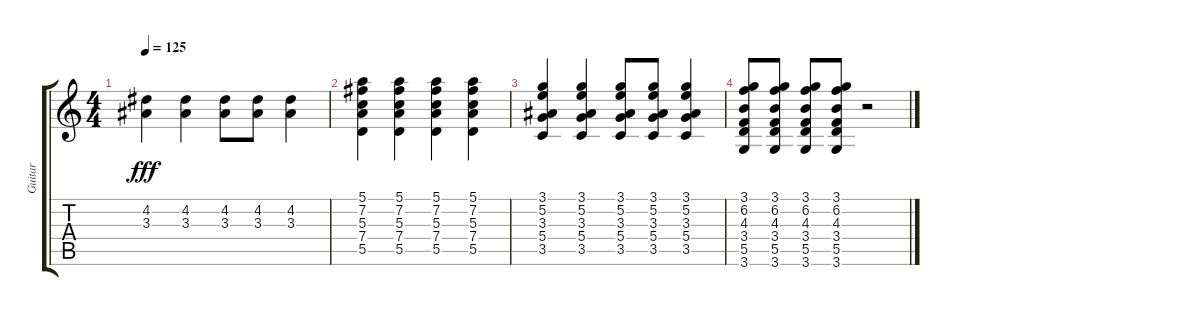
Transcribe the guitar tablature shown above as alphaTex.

\track ("Guitar" "Guitar") {instrument electricguitarclean}
\staff {score tabs}
\tuning (E4 B3 G3 D3 A2 E2) {hide}
\ts (4 4)
\tempo 125
\clef g2
\ks c
(4.2 3.3).4{dy fff} (4.2 3.3).4 (4.2 3.3).8 (4.2 3.3).8 (4.2 3.3).4 |
(5.1 7.2 5.3 7.4 5.5).4 (5.1 7.2 5.3 7.4 5.5).4 (5.1 7.2 5.3 7.4 5.5).4 (5.1 7.2 5.3 7.4 5.5).4 |
(3.1 5.2 3.3 5.4 3.5).4 (3.1 5.2 3.3 5.4 3.5).4 (3.1 5.2 3.3 5.4 3.5).8 (3.1 5.2 3.3 5.4 3.5).8 (3.1 5.2 3.3 5.4 3.5).4 |
(3.1 6.2 4.3 3.4 5.5 3.6).8 (3.1 6.2 4.3 3.4 5.5 3.6).8 (3.1 6.2 4.3 3.4 5.5 3.6).8 (3.1 6.2 4.3 3.4 5.5 3.6).8 r.2
